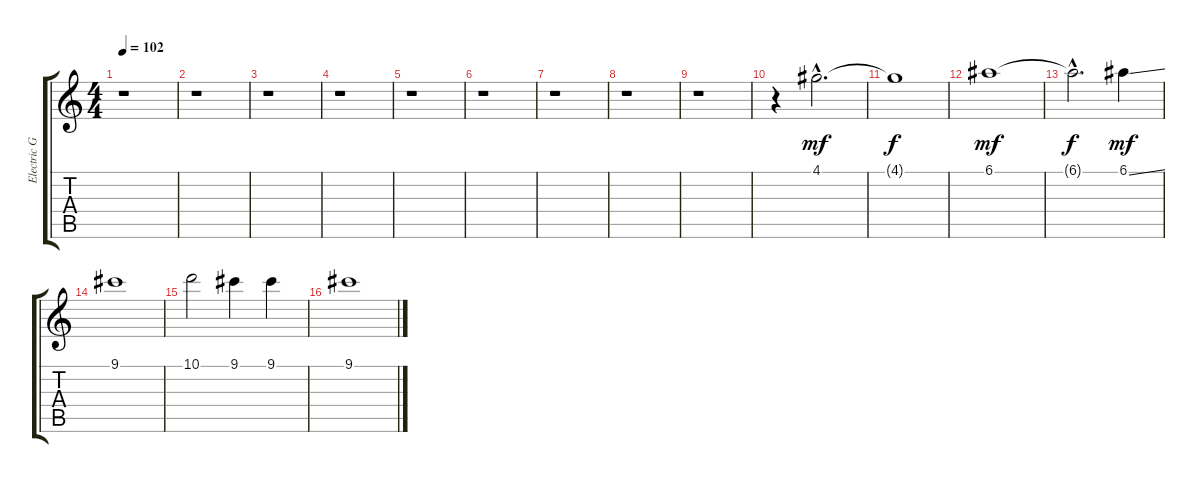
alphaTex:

\track ("Electric Guitar 2" "Electric G") {instrument overdrivenguitar}
\staff {score tabs}
\tuning (E4 B3 G3 D3 A2 E2) {hide}
\ts (4 4)
\tempo 102
\clef g2
\ks c
r.1{dy f} |
r.1 |
r.1 |
r.1 |
r.1 |
r.1 |
r.1 |
r.1 |
r.1 |
r.4 4.1{hac}.2{d dy mf} |
4.1{t}.1{dy f} |
6.1.1{dy mf} |
6.1{hac t}.2{d dy f} 6.1{ss}.4{dy mf} |
9.1.1 |
10.1.2 9.1.4 9.1.4 |
9.1.1
